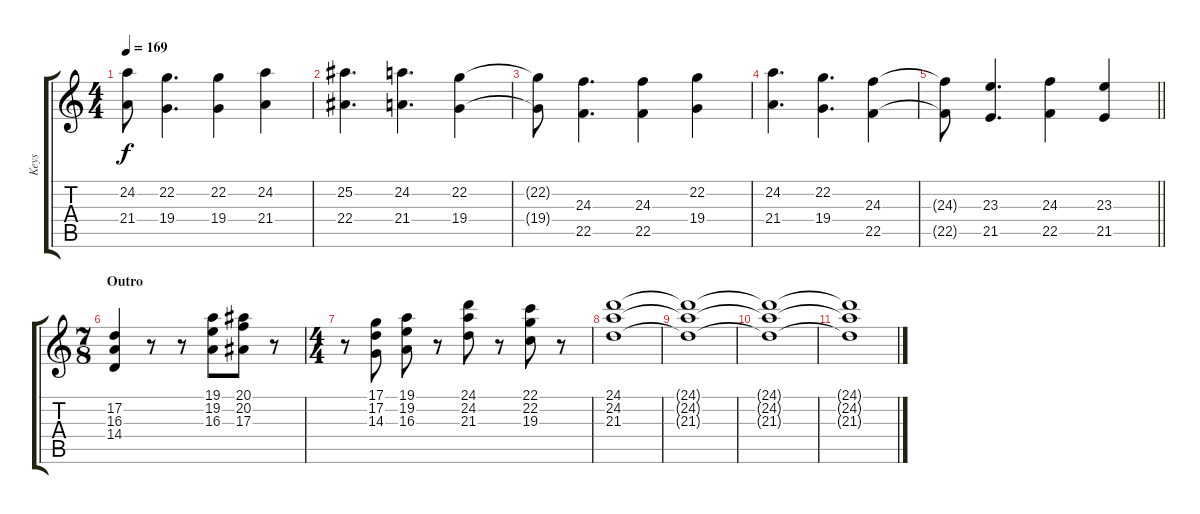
\track ("Keys" "Keys") {instrument rockorgan}
\staff {score tabs}
\tuning (D4 A3 F3 C3 G2 D2) {hide}
\ts (4 4)
\tempo 169
\clef g2
\ks c
(24.2{t} 21.4{t}).8{dy f} (22.2 19.4).4{d} (22.2 19.4).4 (24.2 21.4).4 |
(25.2 22.4).4{d} (24.2 21.4).4{d} (22.2 19.4).4 |
(22.2{t} 19.4{t}).8 (24.3 22.5).4{d} (24.3 22.5).4 (22.2 19.4).4 |
(24.2 21.4).4{d} (22.2 19.4).4{d} (24.3 22.5).4 |
\barLineRight lightlight
(24.3{t} 22.5{t}).8 (23.3 21.5).4{d} (24.3 22.5).4 (23.3 21.5).4 |
\ts (7 8)
\section ("" "Outro")
(17.2 16.3 14.4).4 r.8 r.8 (19.1 19.2 16.3).8 (20.1 20.2 17.3).8 r.8 |
\ts (4 4)
r.8 (17.1 17.2 14.3).8 (19.1 19.2 16.3).8 r.8 (24.1 24.2 21.3).8 r.8 (22.1 22.2 19.3).8 r.8 |
(24.1 24.2 21.3).1 |
(24.1{t} 24.2{t} 21.3{t}).1 |
(24.1{t} 24.2{t} 21.3{t}).1 |
(24.1{t} 24.2{t} 21.3{t}).1
